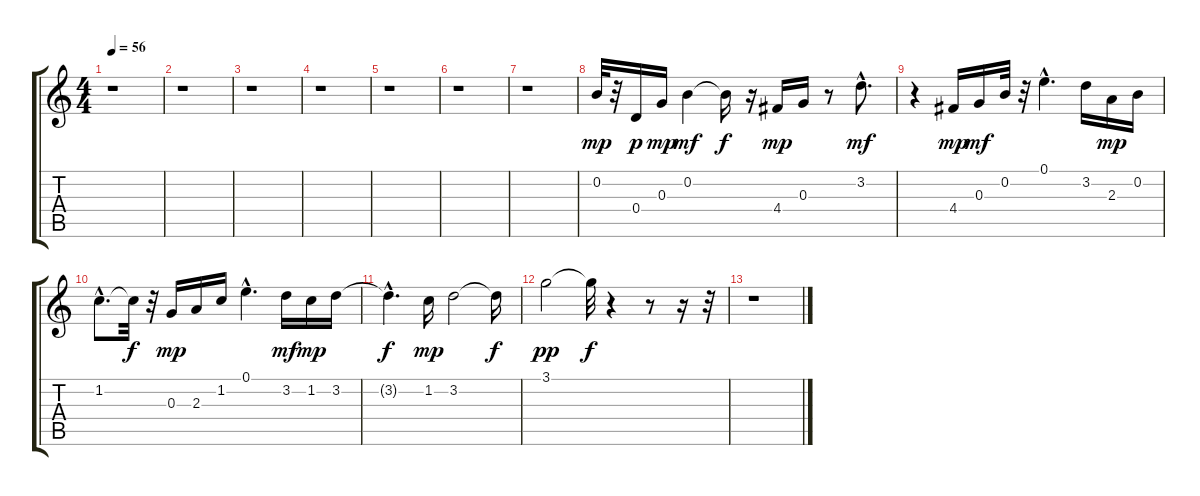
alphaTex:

\track "" {instrument acousticguitarsteel}
\staff {score tabs}
\tuning (E4 B3 G3 D3 A2 E2) {hide}
\ts (4 4)
\tempo 56
\clef g2
\ks c
r.1{dy f} |
r.1 |
r.1 |
r.1 |
r.1 |
r.1 |
r.1 |
0.2.32{dy mp} r.32 0.4.16{dy p} 0.3.16{dy mp} 0.2.4{dy mf} 0.2{t}.16{dy f} r.16 4.4.16{dy mp} 0.3.16 r.8 3.2{hac}.8{d dy mf} |
r.4 4.4.16{dy mp} 0.3.16{dy mf} 0.2.32 r.32 0.1{hac}.4{d} 3.2.16 2.3.16{dy mp} 0.2.16 |
1.2{hac}.8{d} 1.2{t}.32{dy f} r.32 0.3.16{dy mp} 2.3.16 1.2.16 0.1{hac}.4{d} 3.2.16{dy mf} 1.2.16{dy mp} 3.2.16 |
3.2{hac t}.4{d dy f} 1.2.16{dy mp} 3.2.2 3.2{t}.16{dy f} |
3.1.2{dy pp} 3.1{t}.32{dy f} r.4 r.8 r.16 r.32 |
r.1
